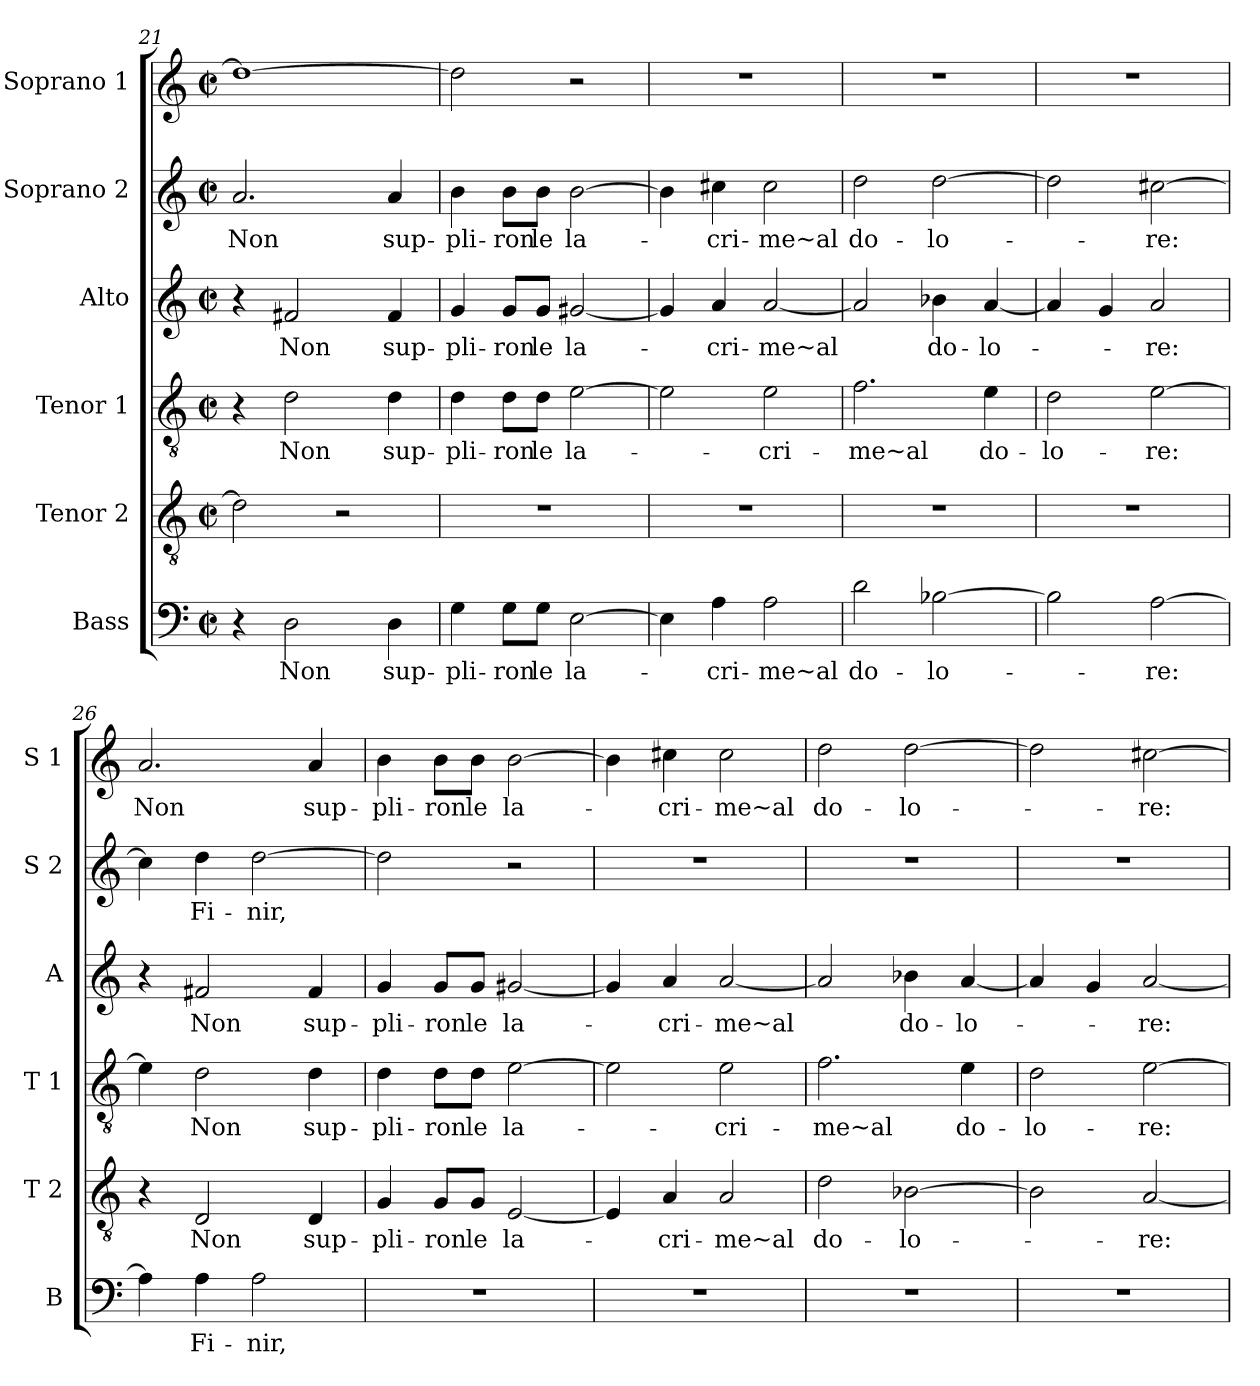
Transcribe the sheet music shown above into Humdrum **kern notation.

**kern	**text	**kern	**text	**kern	**text	**kern	**text	**kern	**text	**kern	**text
*part6	*part6	*part5	*part5	*part4	*part4	*part3	*part3	*part2	*part2	*part1	*part1
*staff6	*staff6	*staff5	*staff5	*staff4	*staff4	*staff3	*staff3	*staff2	*staff2	*staff1	*staff1
*I"Bass	*	*I"Tenor 2	*	*I"Tenor 1	*	*I"Alto	*	*I"Soprano 2	*	*I"Soprano 1	*
*I'B	*	*I'T 2	*	*I'T 1	*	*I'A	*	*I'S 2	*	*I'S 1	*
*clefF4	*	*clefGv2	*	*clefGv2	*	*clefG2	*	*clefG2	*	*clefG2	*
*k[]	*	*k[]	*	*k[]	*	*k[]	*	*k[]	*	*k[]	*
*C:	*	*C:	*	*C:	*	*C:	*	*C:	*	*C:	*
*M2/2	*	*M2/2	*	*M2/2	*	*M2/2	*	*M2/2	*	*M2/2	*
*met(c|)	*	*met(c|)	*	*met(c|)	*	*met(c|)	*	*met(c|)	*	*met(c|)	*
=21	=21	=21	=21	=21	=21	=21	=21	=21	=21	=21	=21
4r	.	2d\]	.	4r	.	4r	.	2.a/	Non	1dd_	.
2D\	Non	.	.	2d\	Non	2f#X/	Non	.	.	.	.
.	.	2r	.	.	.	.	.	.	.	.	.
4D\	sup-	.	.	4d\	sup-	4f#/	sup-	4a/	sup-	.	.
=22	=22	=22	=22	=22	=22	=22	=22	=22	=22	=22	=22
4G\	-pli-	1r	.	4d\	-pli-	4g/	-pli-	4b\	-pli-	2dd\]	.
8G\L	-ron	.	.	8d\L	-ron	8g/L	-ron	8b\L	-ron	.	.
8G\J	le	.	.	8d\J	le	8g/J	le	8b\J	le	.	.
[2E\	la-	.	.	[2e\	la-	[2g#X/	la-	[2b\	la-	2r	.
=23	=23	=23	=23	=23	=23	=23	=23	=23	=23	=23	=23
4E\]	.	1r	.	2e\]	.	4g#/]	.	4b\]	.	1r	.
4A\	-cri-	.	.	.	.	4a/	-cri-	4cc#X\	-cri-	.	.
2A\	-me~al	.	.	2e\	-cri-	[2a/	-me~al	2cc#\	-me~al	.	.
!!LO:LB:g=z
=24	=24	=24	=24	=24	=24	=24	=24	=24	=24	=24	=24
2d\	do-	1r	.	2.f\	-me~al	2a/]	.	2dd\	do-	1r	.
[2B-X\	-lo-	.	.	.	.	4b-X\	do-	[2dd\	-lo-	.	.
.	.	.	.	4e\	do-	[4a/	-lo-	.	.	.	.
=25	=25	=25	=25	=25	=25	=25	=25	=25	=25	=25	=25
2B-\]	.	1r	.	2d\	-lo-	4a/]	.	2dd\]	.	1r	.
.	.	.	.	.	.	4g/	.	.	.	.	.
[2A\	-re:	.	.	[2e\	-re:	2a/	-re:	[2cc#X\	-re:	.	.
=26	=26	=26	=26	=26	=26	=26	=26	=26	=26	=26	=26
4A\]	.	4r	.	4e\]	.	4r	.	4cc#\]	.	2.a/	Non
4A\	Fi-	2D/	Non	2d\	Non	2f#X/	Non	4dd\	Fi-	.	.
2A\	-nir,	.	.	.	.	.	.	[2dd\	-nir,	.	.
.	.	4D/	sup-	4d\	sup-	4f#/	sup-	.	.	4a/	sup-
=27	=27	=27	=27	=27	=27	=27	=27	=27	=27	=27	=27
1r	.	4G/	-pli-	4d\	-pli-	4g/	-pli-	2dd\]	.	4b\	-pli-
.	.	8G/L	-ron	8d\L	-ron	8g/L	-ron	.	.	8b\L	-ron
.	.	8G/J	le	8d\J	le	8g/J	le	.	.	8b\J	le
.	.	[2E/	la-	[2e\	la-	[2g#X/	la-	2r	.	[2b\	la-
=28	=28	=28	=28	=28	=28	=28	=28	=28	=28	=28	=28
1r	.	4E/]	.	2e\]	.	4g#/]	.	1r	.	4b\]	.
.	.	4A/	-cri-	.	.	4a/	-cri-	.	.	4cc#X\	-cri-
.	.	2A/	-me~al	2e\	-cri-	[2a/	-me~al	.	.	2cc#\	-me~al
!!LO:PB:g=z
=29	=29	=29	=29	=29	=29	=29	=29	=29	=29	=29	=29
1r	.	2d\	do-	2.f\	-me~al	2a/]	.	1r	.	2dd\	do-
.	.	[2B-X\	-lo-	.	.	4b-X\	do-	.	.	[2dd\	-lo-
.	.	.	.	4e\	do-	[4a/	-lo-	.	.	.	.
=30	=30	=30	=30	=30	=30	=30	=30	=30	=30	=30	=30
1r	.	2B-\]	.	2d\	-lo-	4a/]	.	1r	.	2dd\]	.
.	.	.	.	.	.	4g/	.	.	.	.	.
.	.	[2A/	-re:	[2e\	-re:	[2a/	-re:	.	.	[2cc#X\	-re:
=	=	=	=	=	=	=	=	=	=	=	=
*-	*-	*-	*-	*-	*-	*-	*-	*-	*-	*-	*-
